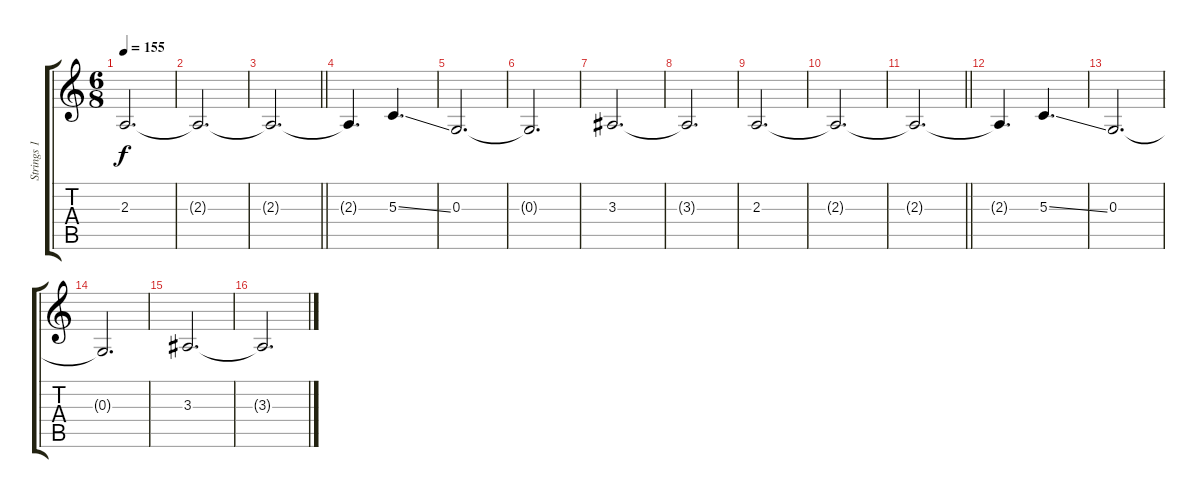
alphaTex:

\track ("Strings 1" "Strings 1") {instrument trumpet}
\staff {score tabs}
\tuning (E4 B3 G3 D3 A2 E2) {hide}
\ts (6 8)
\tempo 155
\clef g2
\ks c
2.3.2{d dy f} |
2.3{t}.2{d} |
\barLineRight lightlight
2.3{t}.2{d} |
2.3{t}.4{d} 5.3{ss}.4{d} |
0.3.2{d} |
0.3{t}.2{d} |
3.3.2{d} |
3.3{t}.2{d} |
2.3.2{d} |
2.3{t}.2{d} |
\barLineRight lightlight
2.3{t}.2{d} |
2.3{t}.4{d} 5.3{ss}.4{d} |
0.3.2{d} |
0.3{t}.2{d} |
3.3.2{d} |
3.3{t}.2{d}
